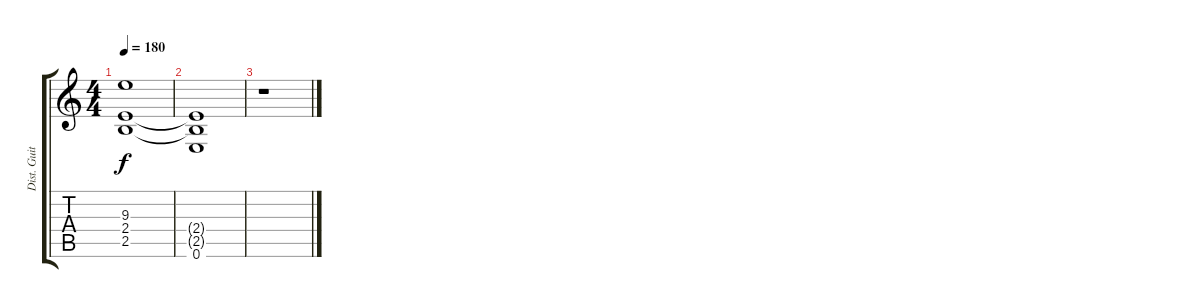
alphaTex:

\track ("Dist. Guitar1" "Dist. Guit") {instrument distortionguitar}
\staff {score tabs}
\tuning (E4 B3 G3 D3 A2 E2) {hide}
\ts (4 4)
\tempo 180
\clef g2
\ks c
(9.3{t} 2.4{t} 2.5{t}).1{dy f} |
(2.4{t} 2.5{t} 0.6{t}).1 |
r.1
